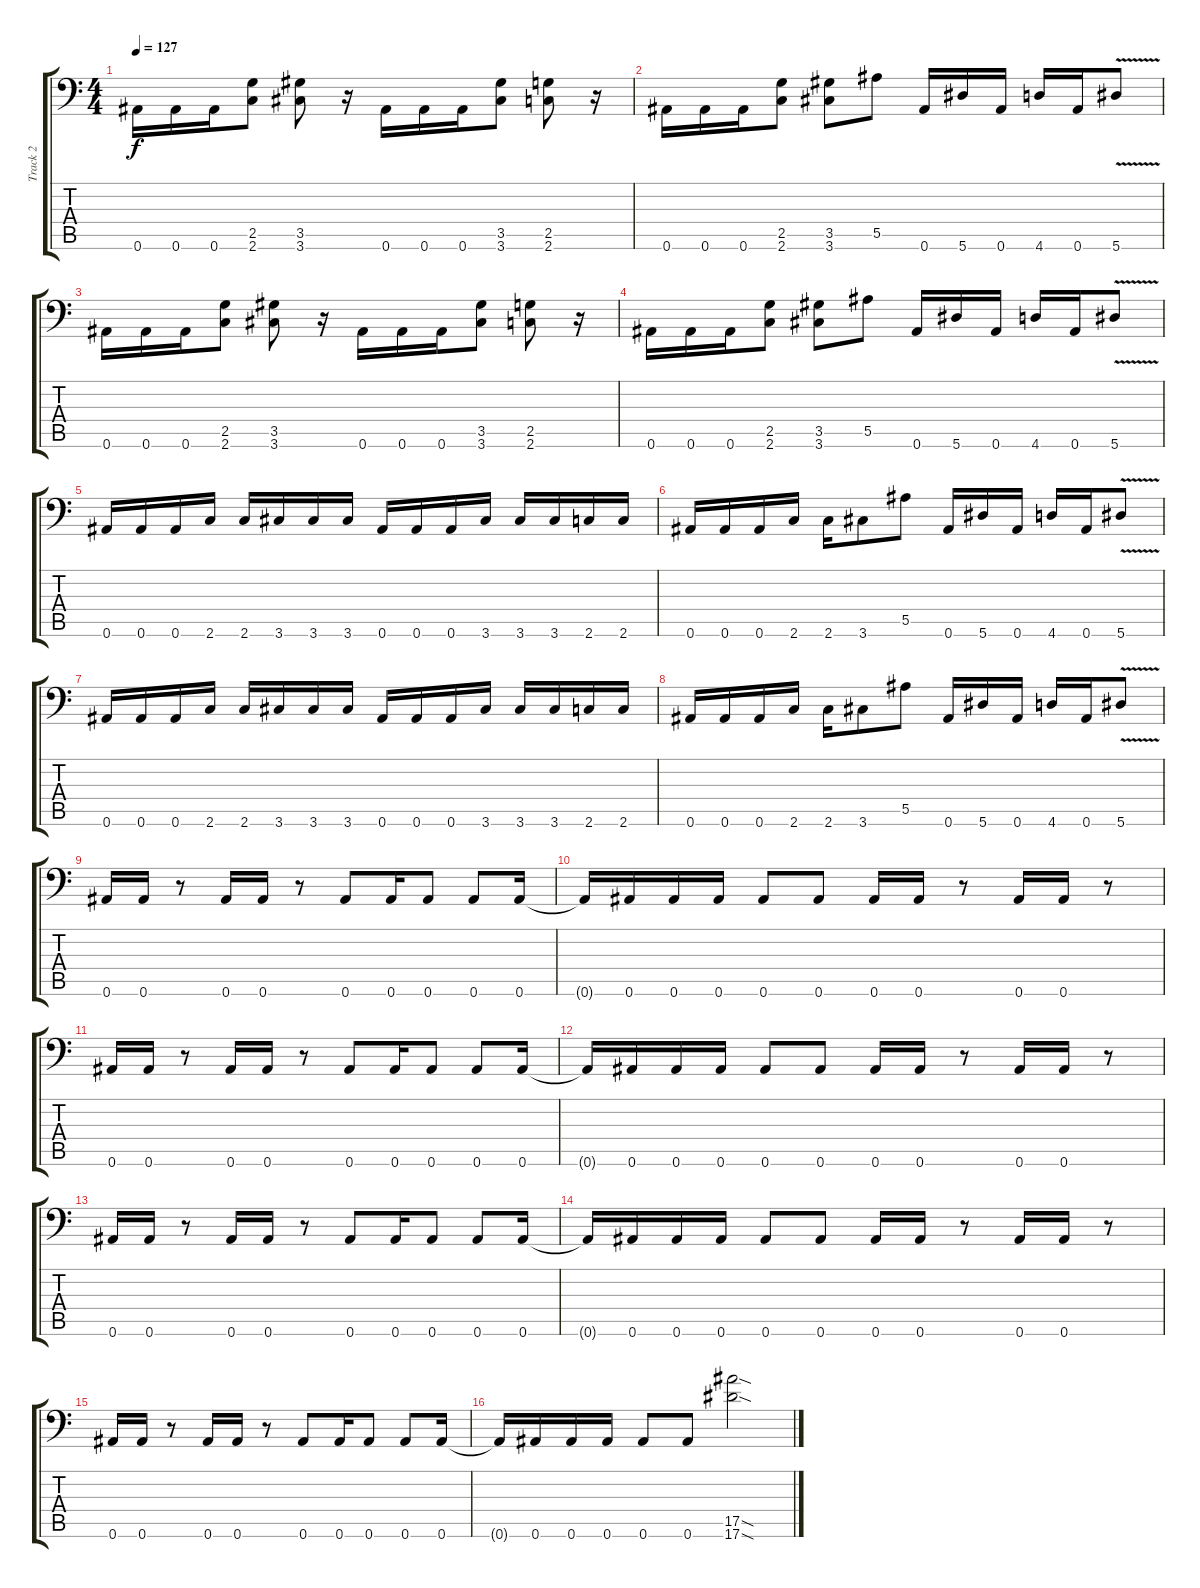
\track ("Track 2" "Track 2") {instrument distortionguitar}
\staff {score tabs}
\tuning (C4 G3 Eb3 Bb2 F2 Bb1) {hide}
\ts (4 4)
\tempo 127
\clef f4
\ks c
0.6.16{dy f} 0.6.16 0.6.16 (2.5 2.6).8 (3.5 3.6).8 r.16 0.6.16 0.6.16 0.6.16 (3.5 3.6).8 (2.5 2.6).8 r.16 |
0.6.16 0.6.16 0.6.16 (2.5 2.6).8 (3.5 3.6).8 5.5.8 0.6.16 5.6.16 0.6.16 4.6.16 0.6.16 5.6{v}.8 |
0.6.16 0.6.16 0.6.16 (2.5 2.6).8 (3.5 3.6).8 r.16 0.6.16 0.6.16 0.6.16 (3.5 3.6).8 (2.5 2.6).8 r.16 |
0.6.16 0.6.16 0.6.16 (2.5 2.6).8 (3.5 3.6).8 5.5.8 0.6.16 5.6.16 0.6.16 4.6.16 0.6.16 5.6{v}.8 |
0.6.16 0.6.16 0.6.16 2.6.16 2.6.16 3.6.16 3.6.16 3.6.16 0.6.16 0.6.16 0.6.16 3.6.16 3.6.16 3.6.16 2.6.16 2.6.16 |
0.6.16 0.6.16 0.6.16 2.6.16 2.6.16 3.6.8 5.5.8 0.6.16 5.6.16 0.6.16 4.6.16 0.6.16 5.6{v}.8 |
0.6.16 0.6.16 0.6.16 2.6.16 2.6.16 3.6.16 3.6.16 3.6.16 0.6.16 0.6.16 0.6.16 3.6.16 3.6.16 3.6.16 2.6.16 2.6.16 |
0.6.16 0.6.16 0.6.16 2.6.16 2.6.16 3.6.8 5.5.8 0.6.16 5.6.16 0.6.16 4.6.16 0.6.16 5.6{v}.8 |
0.6.16 0.6.16 r.8 0.6.16 0.6.16 r.8 0.6.8 0.6.16 0.6.8 0.6.8 0.6.16 |
0.6{t}.16 0.6.16 0.6.16 0.6.16 0.6.8 0.6.8 0.6.16 0.6.16 r.8 0.6.16 0.6.16 r.8 |
0.6.16 0.6.16 r.8 0.6.16 0.6.16 r.8 0.6.8 0.6.16 0.6.8 0.6.8 0.6.16 |
0.6{t}.16 0.6.16 0.6.16 0.6.16 0.6.8 0.6.8 0.6.16 0.6.16 r.8 0.6.16 0.6.16 r.8 |
0.6.16 0.6.16 r.8 0.6.16 0.6.16 r.8 0.6.8 0.6.16 0.6.8 0.6.8 0.6.16 |
0.6{t}.16 0.6.16 0.6.16 0.6.16 0.6.8 0.6.8 0.6.16 0.6.16 r.8 0.6.16 0.6.16 r.8 |
0.6.16 0.6.16 r.8 0.6.16 0.6.16 r.8 0.6.8 0.6.16 0.6.8 0.6.8 0.6.16 |
0.6{t}.16 0.6.16 0.6.16 0.6.16 0.6.8 0.6.8 (17.5{sod} 17.6{sod}).2
